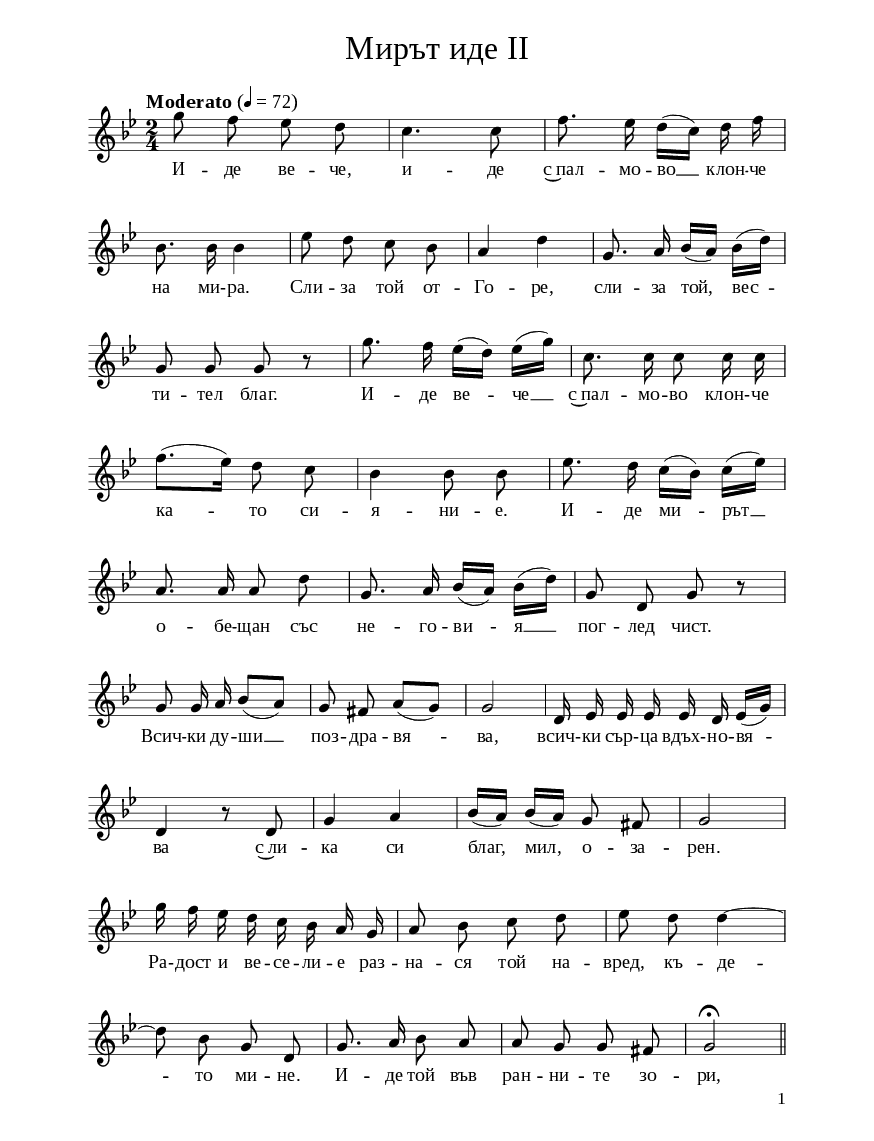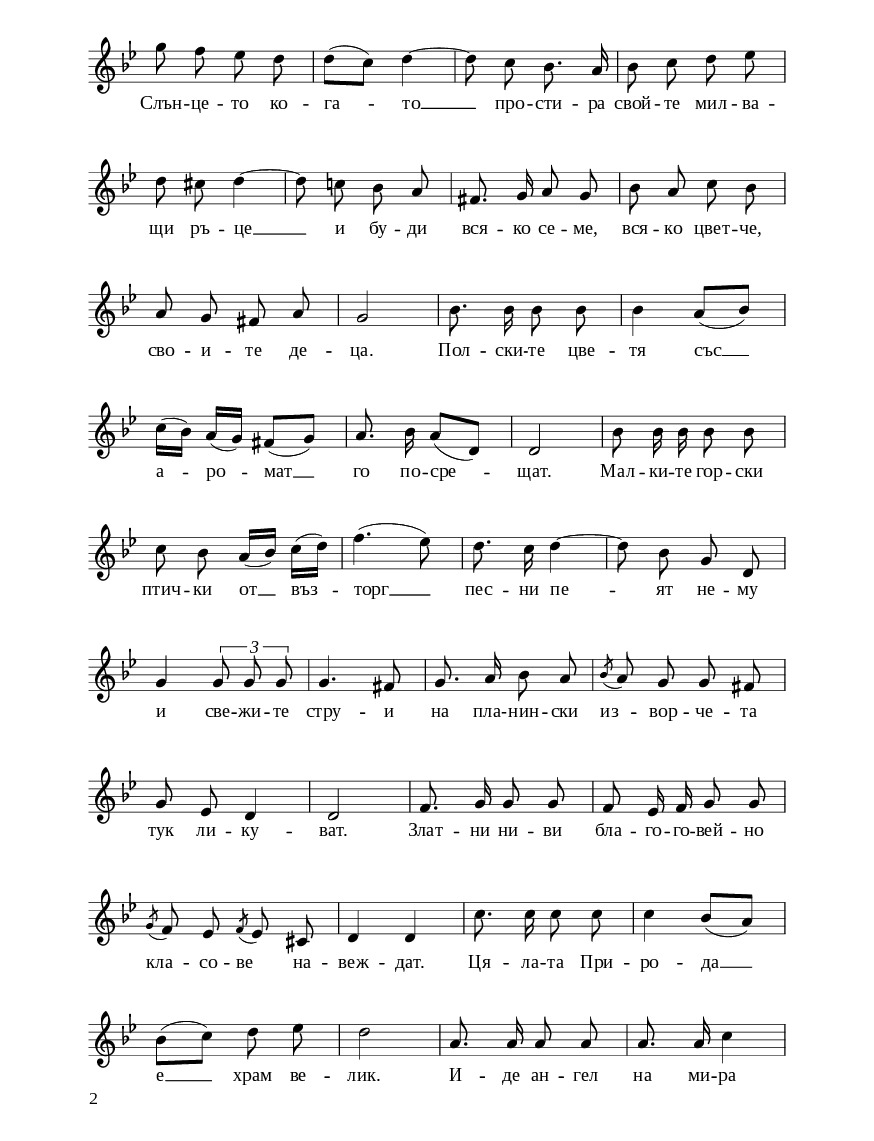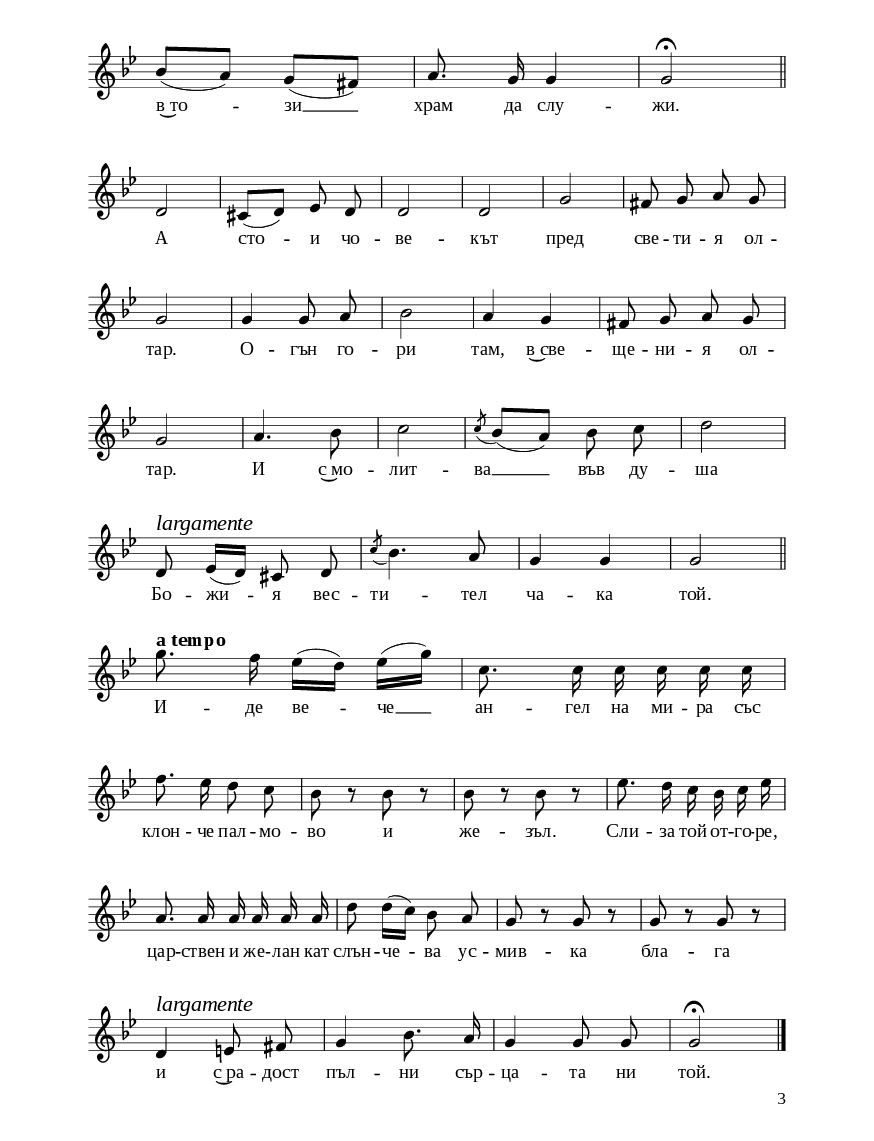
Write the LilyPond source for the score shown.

\version "2.24.4"

% include paper part and global functions
\include "include/globals.ily"

\bookpart {
  \label #'ref158
  \tocItem \markup "Мирът иде II"
  \include "include/bookpart-paper.ily"
  \score {
    \layout {
      indent = 0.0\cm % remove first line indentation
      ragged-last = ##f % do spread last line to fill the whole space
      \override Staff.BarLine.thick-thickness = #4 %make the end and repeat bars thiner
      \override Score.VoltaBracket.font-size = #-1.7 % make the repeat number fontsize smaller
      

      \context {
        \Score
        \omit BarNumber %remove bar numbers
        \override MetronomeMark.font-size = #1.5 % increase the tempo fontsize
        \override TupletNumber.font-size = #0.4 % increase the triol number

      } % context

      \context {
        % change staff size
        \Staff
        \override StaffSymbol.thickness = #0.5
        \override BarLine.hair-thickness = #1
        %\override StaffSymbol.ledger-line-thickness = #'(0 . 0)
      }

      \context {
        % adjust space between staff and lyrics and between the two lyric lines
        \Lyrics
        \override VerticalAxisGroup.nonstaff-relatedstaff-spacing = #'((padding . 0.9))
        \override VerticalAxisGroup.nonstaff-nonstaff-spacing = #'((minimum-distance . 2))
        includeGraceNotes = ##t
      }
    } % layout

    \new Voice \relative c' {
      \clef treble
      \key g \minor
      \time 2/4
      \tempoFunc "Moderato" 4 "72"
      \autoBeamOff
      g''8 f ees d | \noBreak
      c4. c8 | \noBreak
      f8. ees16 d([c]) d f | \break

      bes,8. bes16 bes4 | \noBreak
      ees8 d c bes | \noBreak
      a4 d | \noBreak
      g,8. a16 bes([a]) bes ([d]) | \break

      g,8 g g r | \noBreak
      g'8. f16 ees([d]) ees([g]) | \noBreak
      c,8. c16 c8 c16 c | \break

      f8.([ees16]) d8 c | \noBreak
      bes4 bes8 bes | \noBreak
      ees8. d16 c([bes]) c([ees]) | \break

      a,8. a16 a8 d | \noBreak
      g,8. a16 bes([a]) bes([d]) | \noBreak
      g,8 d g r | \break

      g8 g16 a bes8([a]) | \noBreak
      g fis a([g]) | \noBreak
      g2 | \noBreak
      d16 ees ees ees ees d ees([g]) | \break

      d4 r8 d | \noBreak
      g4 a | \noBreak
      bes16 ([a]) bes ([a]) g8 fis | \noBreak
      g2 | \break

      g'16 f ees d c bes a g | \noBreak
      a8 bes c d | \noBreak
      ees d d4~ | \break

      d8 bes g d | \noBreak
      g8. a16 bes8 a | \noBreak
      a g g fis | \noBreak
      g2\fermata | \bar "||" \break

      g'8 f ees d | \noBreak
      d([c]) d4~ | \noBreak
      d8 c bes8. a16 | \noBreak
      bes8 c d ees | \break

      d cis d4~ | \noBreak
      d8 c! bes a | \noBreak
      fis8. g16 a8 g | \noBreak
      bes a c bes | \break

      a g fis a | \noBreak
      g2 | \noBreak
      bes8. bes16 bes8 bes | \noBreak
      bes4 a8([bes]) | \break

      c16([bes]) a([g]) fis8([g]) | \noBreak
      a8. bes16 a8([d,]) | \noBreak
      d2 | \noBreak
      bes'8 bes16 bes bes8 bes | \break

      c bes a16([bes]) c([d]) | \noBreak
      f4.(ees8) | \noBreak
      d8. c16 d4~ | \noBreak
      d8 bes g d | \break

      g4 \times 2/3 { g8 g g }  | \noBreak
      g4. fis8 | \noBreak
      g8. a16 bes8 a | \noBreak
      \acciaccatura { bes } a g g fis | \break

      g ees d4 | \noBreak
      d2 | \noBreak
      f8. g16 g8 g | \noBreak
      f ees16 f g8 g | \break

      \acciaccatura { g } f ees \acciaccatura { f } ees  cis | \noBreak
      d4 d | \noBreak
      c'8. c16 c8 c | \noBreak
      c4 bes8([a]) | \break

      bes([c]) d ees | \noBreak
      d2 | \noBreak
      a8. a16 a8 a | \noBreak
      a8. a16 c4 | \break

      bes8([a]) g([fis]) | \noBreak
      a8. g16 g4
      g2\fermata \bar "||" | \break
      d2 \noBreak

      cis8([d]) ees d | \noBreak
      d2 | \noBreak
      d | \noBreak
      g | \noBreak
      fis8 g a g | \break

      g2 | \noBreak
      g4 g8 a | \noBreak
      bes2 | \noBreak
      a4 g | \noBreak
      fis8 g a g | \break

      g2 | \noBreak
      a4. bes8 | \noBreak
      c2 | \noBreak
      \acciaccatura { c8 } bes([a]) bes c | \noBreak
      d2 | \break

      d,8^\markup{\huge \italic { largamente } } ees16([d]) cis8 d | \noBreak
      \acciaccatura { c' } bes4. a8 | \noBreak
      g4 g | \noBreak
      g2 | \bar "||" \break

      \tempo "a tempo" g'8. f16 ees([d]) ees([g]) | \noBreak
      c,8. c16 c c c c | \break

      f8. ees16 d8 c | \noBreak
      bes8 r  bes r | bes r bes r | \noBreak
      ees8. d16 c bes c ees | \break

      a,8. a16 a a a a | \noBreak
      d8 d16([c]) bes8 a | \noBreak
      g8 r g r | g r g r | \break

      d4^\markup{ \huge \italic { largamente } } e8 fis | \noBreak
      g4 bes8. a16 | \noBreak
      g4 g8 g | \noBreak
      g2 \fermata \bar "|."
    }

    \addlyrics {
      И -- де ве -- че, | и -- де | "с~пал" -- мо -- во __ клон -- че |
      на "ми-" -- ра. | Сли -- за той от -- | Го -- ре, | сли -- за той, вес -- |
      ти -- тел благ. | И -- де ве -- че __ | "с~пал" -- мо -- во "клон-" -- че |
      ка -- то си -- | я -- ни -- е. | И -- де ми -- рът __ |
      о -- бе -- щан със | не -- го -- ви -- я __ | пог -- лед чист. |
      Всич -- ки ду -- ши __ | поз -- дра -- вя -- | ва, | "всич-" -- ки "сър-" -- ца "вдъх-" -- но -- вя -- |
      ва "с~ли" -- | ка си | благ, мил, о -- за -- | рен. |
      "Ра-" -- дост и ве -- се -- ли -- е раз -- | на -- ся той на -- | вред, къ -- де --
      то ми -- не. | И -- де той във  | ран -- ни -- те зо -- | ри, |
      Слън -- це -- то ко -- | га -- то __ про -- сти -- ра свой -- те мил -- ва -- |
      щи ръ -- це __ и бу -- ди | вся -- ко се -- ме, | вся -- ко цвет -- че, |
      сво -- и -- те де -- | ца. Пол -- ски -- те цве -- | тя със __ |
      а -- ро -- мат __ | го по -- сре -- | щат. Мал -- ки -- те гор -- ски |
      птич -- ки от __ въз -- | торг __ | пес -- ни пе -- ят не -- му |
      и све -- жи -- те | стру -- и | на "пла-" -- нин -- ски | из -- вор -- че -- та |
      тук ли -- ку -- | ват. | Злат -- ни ни -- ви | бла -- го -- го -- вей -- но |
      кла -- со -- ве на -- | веж -- дат. | Ця -- ла -- та При -- | ро -- да __ |
      е __ храм ве -- | лик. | И -- де ан -- гел | на ми -- ра |
      "в~то" -- зи __ | храм да слу -- | жи. | А |
      сто -- и чо -- | ве -- | кът | пред | све -- ти -- я ол -- |
      тар. | О -- гън го -- | ри | там, "в~све" -- | ще -- ни -- я ол -- |
      тар. | И "с~мо" -- | лит -- | ва __ във ду -- | ша |
      Бо -- жи -- я вес -- | ти -- тел | ча -- ка | той. |
      И -- де ве -- че __ | ан -- гел на ми -- ра със |
      клон -- че пал -- мо -- | во и же -- зъл. | Сли -- за той от -- го -- ре, |
      цар -- ствен и "же-" -- лан кат | слън -- че -- ва ус -- | мив -- ка бла -- га |
      и "с~ра" -- дост | пъл -- ни сър -- | ца -- та ни той. |
    }

    \header {
      title = \titleFunc #'ref_desc_18 "Мирът иде II" "Mirăt ide II"
    }

    \midi{}

  } % score


} % bookpart
